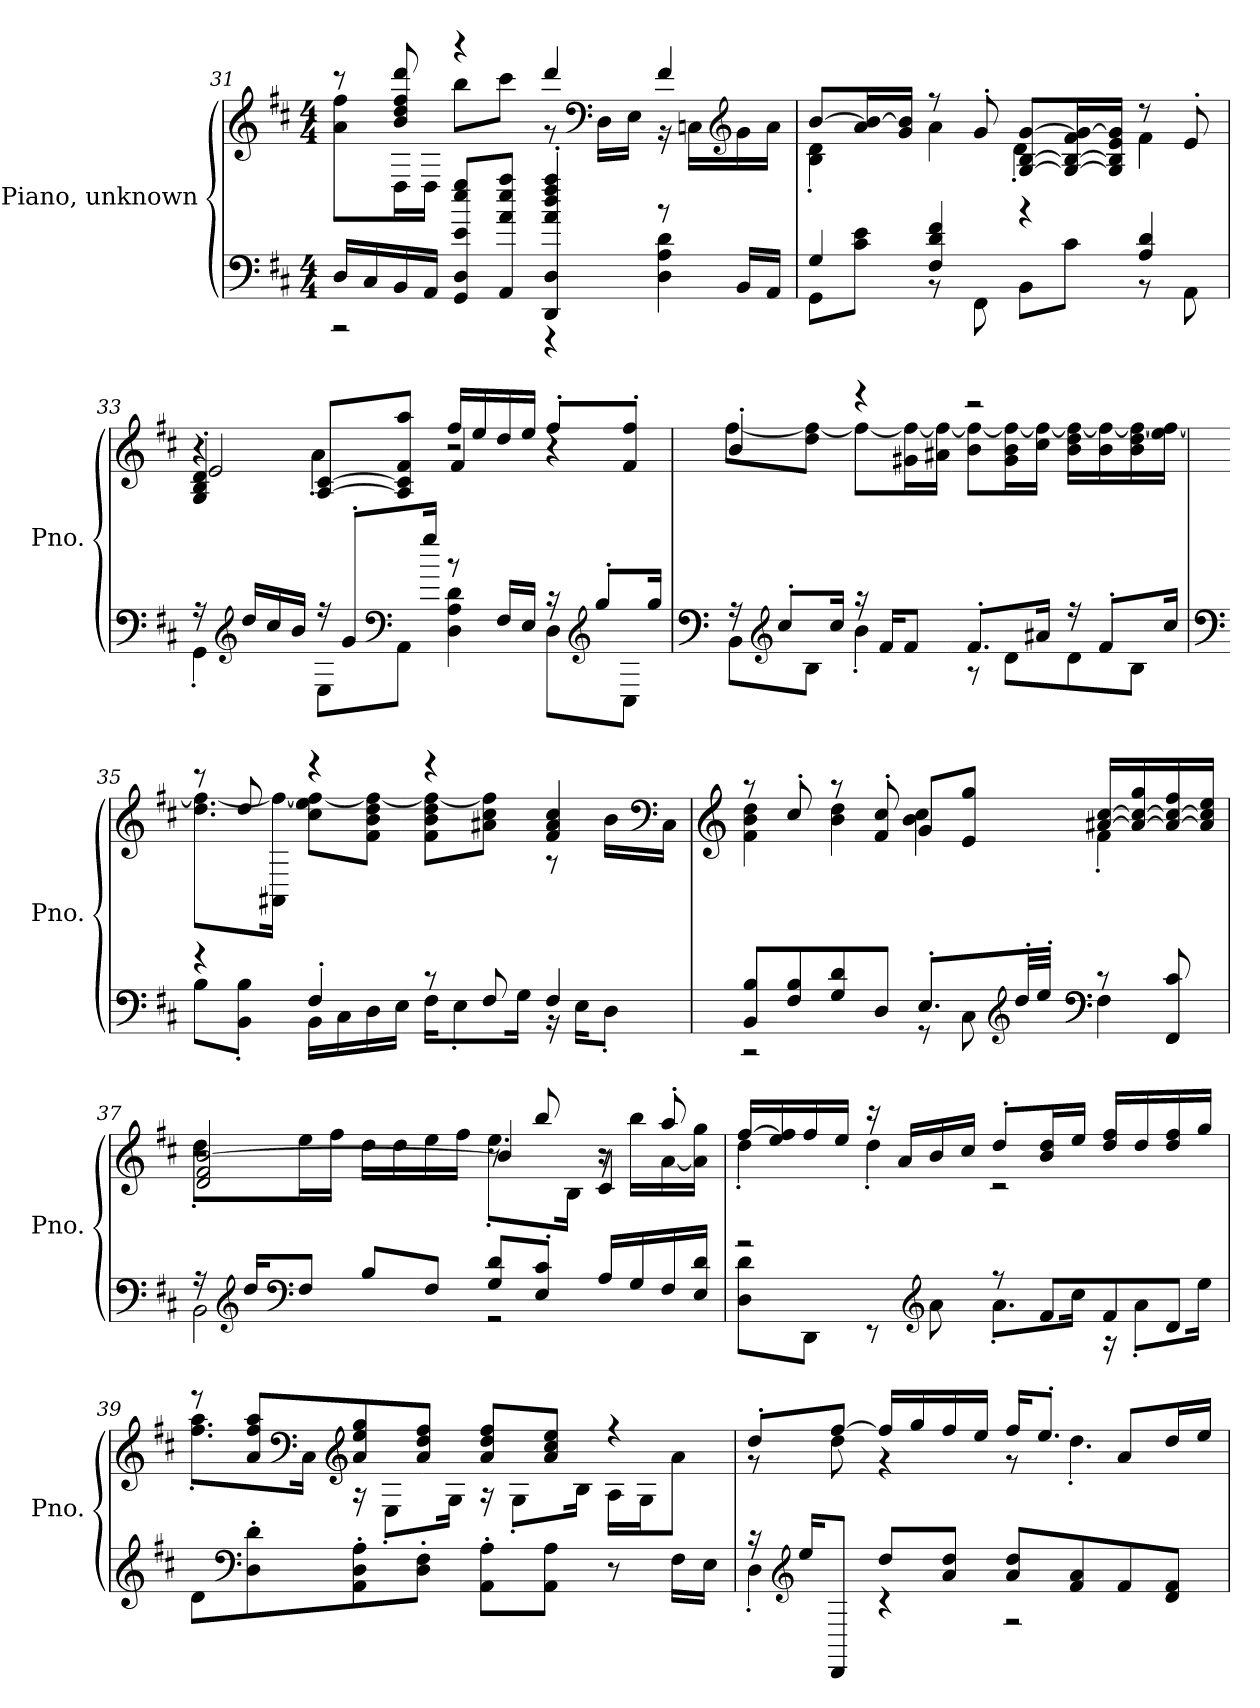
**kern	**kern
*part1	*part1
*staff2	*staff1
*I"Piano, unknown	*
*I'Pno.	*
*clefF4	*clefG2
*k[f#c#]	*k[f#c#]
*M4/4	*M4/4
=31	=31
*^	*^
16D/LL	2r	8r	8a\ 8ff#\L
16C#/	.	.	.
16BB/	.	8b/ 8dd/ 8ff#/ 8ddd/	16D\L
16AA/JJ	.	.	16D\JJ
8GG/ 8D/ 8e/ 8ee/ 8gg/L	.	4r	8bb\L
8AA/ 8a/ 8ee/ 8aa/J	.	.	8ccc#\J
4DD/' 4D/' 4a/' 4dd/' 4ff#/' 4aa/'	4r	4ddd/	8r
*	*	*clefF4	*
.	.	.	16D\LL
.	.	.	16E\JJ
8r	4D\ 4A\ 4d\	4f#/	16r
.	.	.	16Cn\LL
*	*	*clefG2	*
16BB/LL	.	.	16g\
16AA/JJ	.	.	16a\JJ
!!LO:LB:g=z	!!
=32	=32	=32	=32
4G/	8GG\L	[8b/L	4B\' 4d\'
.	8c#\ 8e\J	16a/ 16b/_L	.
.	.	16g/ 16b/]JJ	.
4F#/ 4d/ 4f#/	8r	8r	4a\
.	8FF#\	8g'/	.
4r	8BB\L	[8G/ [8B/ [8g/L	4d'\
.	8c#\J	16G/_ 16B/_ 16f#/ 16g/_L	.
.	.	16G/] 16B/] 16e/ 16g/]JJ	.
4A/ 4d/	8r	8r	4f#\
.	8AA\	8e'/	.
=33	=33	=33	=33
*	*	*	*^
16r	4GG'\	4G/' 4B/' 4d/'	4r	2e/
*clefG2	*	*	*	*
16dd/LL	.	.	.	.
16cc#/	.	.	.	.
16b/JJ	.	.	.	.
16r	8E\L	[8A/ [8c#/L	4a'\	.
8g'/L	.	.	.	.
*clefF4	*	*	*	*
.	8AA\J	8A/] 8c#/] 8f#/ 8aa/J	.	.
16gg/Jk	.	.	.	.
8r	4D\ 4A\ 4d\	16ff#/LL	2r	4f#/
.	.	16ee/	.	.
16F#/LL	.	16dd/	.	.
16E/JJ	.	16ee/JJ	.	.
16r	8D\L	8ff#'/L	.	4r
*clefG2	*	*	*	*
8gg'/L	.	.	.	.
.	8C#\J	8f#/' 8ff#/'J	.	.
16gg/Jk	.	.	.	.
*	*	*v	*v	*v
!!LO:LB:g=z
=34	=34	=34
*clefF4	*	*
*	*	*^
16r	8BB\L	4b'/	[8ff#\L
*clefG2	*	*	*
8cc#'/L	.	.	.
.	8B\J	.	8dd\ 8ff#\_J
16cc#/Jk	.	.	.
16r	4b'\	4r	8ff#\L_
16f#/KL	.	.	.
8f#/J	.	.	16g#X\ 16ff#\_L
.	.	.	16a#X\ 16ff#\_JJ
8.f#'/L	8r	2r	8b\ 8ff#\_L
.	8d\L	.	16g#\ 16b\ 16ff#\_L
16a#X/Jk	.	.	16cc#\ 16ff#\_JJ
16r	8d\	.	16b\ 16dd\ 16ff#\_LL
8f#'/L	.	.	16b\ 16ff#\_
.	8B\J	.	16b\ 16dd\ 16ff#\_
16cc#/Jk	.	.	16ee\ 16ff#\_JJ
=35	=35	=35	=35
*clefF4	*	*	*
4r	8B\L	8r	8.dd\ 8.ff#\_L
.	8BB\' 8B\'J	8dd/	.
.	.	.	16AA#X\ 16ff#\_Jk
4F#'/	16BB\LL	4r	8cc#\ 8ee\ 8ff#\_L
.	16C#\	.	.
.	16D\	.	8f#\ 8b\ 8dd\ 8ff#\_J
.	16E\JJ	.	.
8r	16F#\KL	4r	8f#\ 8b\ 8dd\ 8ff#\_L
.	8E'\	.	.
8F#/	.	.	8a#X\ 8cc#\ 8ff#\]J
.	16G\Jk	.	.
4F#/	16r	4f#/ 4a#/ 4cc#/	8r
.	16E\KL	.	.
.	8D'\J	.	16b\LL
*	*	*clefF4	*
.	.	.	16C#\JJ
!!LO:LB:g=z	!!
=36	=36	=36	=36
*	*	*clefG2	*
8BB/ 8B/L	2r	8r	4f#\ 4b\ 4dd\
8F#/ 8B/	.	8cc#'/	.
8G/ 8d/	.	8r	4b\ 4dd\
8D/J	.	8f#/' 8cc#/'	.
8.E'/L	8r	8g/L	4b\ 4cc#\
.	8C#\	8e/ 8gg/J	.
*clefG2	*	*	*
32dd'/LL	.	.	.
32ee'/JJJ	.	.	.
*clefF4	*	*	*
8r	4F#\	[16a#X/ [16cc#/LL	4f#'\
.	.	16a#/_ 16cc#/_ 16gg/	.
8FF#/ 8c#/	.	16a#/_ 16cc#/_ 16ff#/	.
.	.	16a#/] 16cc#/] 16ee/JJ	.
=37	=37	=37	=37
*	*	*	*^
16r	2BB\	2r	8dd'\L	2d/ 2f#/ [2b/
*clefG2	*	*	*	*
16dd/KL	.	.	.	.
*clefF4	*	*	*	*
8F#/J	.	.	16ee\L	.
.	.	.	16ff#\JJ	.
8B/L	.	.	16dd\LL	.
.	.	.	16dd\	.
8F#/J	.	.	16ee\	.
.	.	.	16ff#\JJ	.
8G/ 8d/L	2r	8r	8.ee'\L	4b/]
8E/' 8c#/'J	.	8bb/	.	.
.	.	.	16B\Jk	.
16A/LL	.	8r	16r	4c#/
16G/	.	.	16bb\LL	.
16F#/	.	8aa'/	[16a\	.
16E/ 16d/JJ	.	.	16a\] 16gg\JJ	.
*	*	*	*v	*v
!!LO:LB:g=z
=38	=38	=38	=38
2r	8D\ 8d\L	[16ff#/LL	4dd'\
.	.	16ee/ 16ff#/]	.
.	8DD\J	16ff#/	.
.	.	16ee/JJ	.
.	8r	16r	4dd'\
.	.	16a/LL	.
*clefG2	*	*	*
.	8a\	16b/	.
.	.	16cc#/JJ	.
8r	8.a'\L	8dd'/L	2r
8f#/L	.	16b/ 16dd/L	.
.	16cc#\Jk	16ee/JJ	.
8f#/	16r	16dd/ 16ff#/LL	.
.	8a'\L	16dd/	.
8d/J	.	16dd/ 16ff#/	.
.	16ee\Jk	16gg/JJ	.
*v	*v	*	*
=39	=39	=39
8d\L	8r	8.ff#\' 8.aa\'L
*clefF4	*	*
8D\' 8d\'	8a/ 8ff#/ 8aa/L	.
*	*clefF4	*
.	.	16C#\Jk
*	*clefG2	*
8AA\' 8D\' 8A\'	8a/ 8ee/ 8gg/	16r
.	.	8E'\L
8D\' 8F#\'J	8a/ 8dd/ 8ff#/J	.
.	.	16G\Jk
8AA\' 8A\'L	8a/ 8dd/ 8ff#/L	16r
.	.	8G'\L
8AA\ 8A\J	8a/ 8cc#/ 8ee/J	.
.	.	16B\Jk
8r	4r	16A\LL
.	.	16G\J
16F#\LL	.	8a\J
16E\JJ	.	.
!!LO:LB:g=z	!!
=40	=40	=40
*^	*	*
16r	4D'\	8dd'/L	8r
*clefG2	*	*	*
16ee/KL	.	.	.
8DD/J	.	[8ff#/J	8dd\
8dd/L	4r	16ff#/LL]	4r
.	.	16gg/	.
8a/ 8dd/J	.	16ff#/	.
.	.	16ee/JJ	.
8a/ 8dd/L	2r	16ff#/KL	8r
.	.	8.ee'/J	.
8f#/ 8a/	.	.	4.dd'\
8f#/	.	8a/L	.
8d/ 8f#/J	.	16dd/L	.
.	.	16ee/JJ	.
*v	*v	*	*
*	*v	*v
=	=
*-	*-
